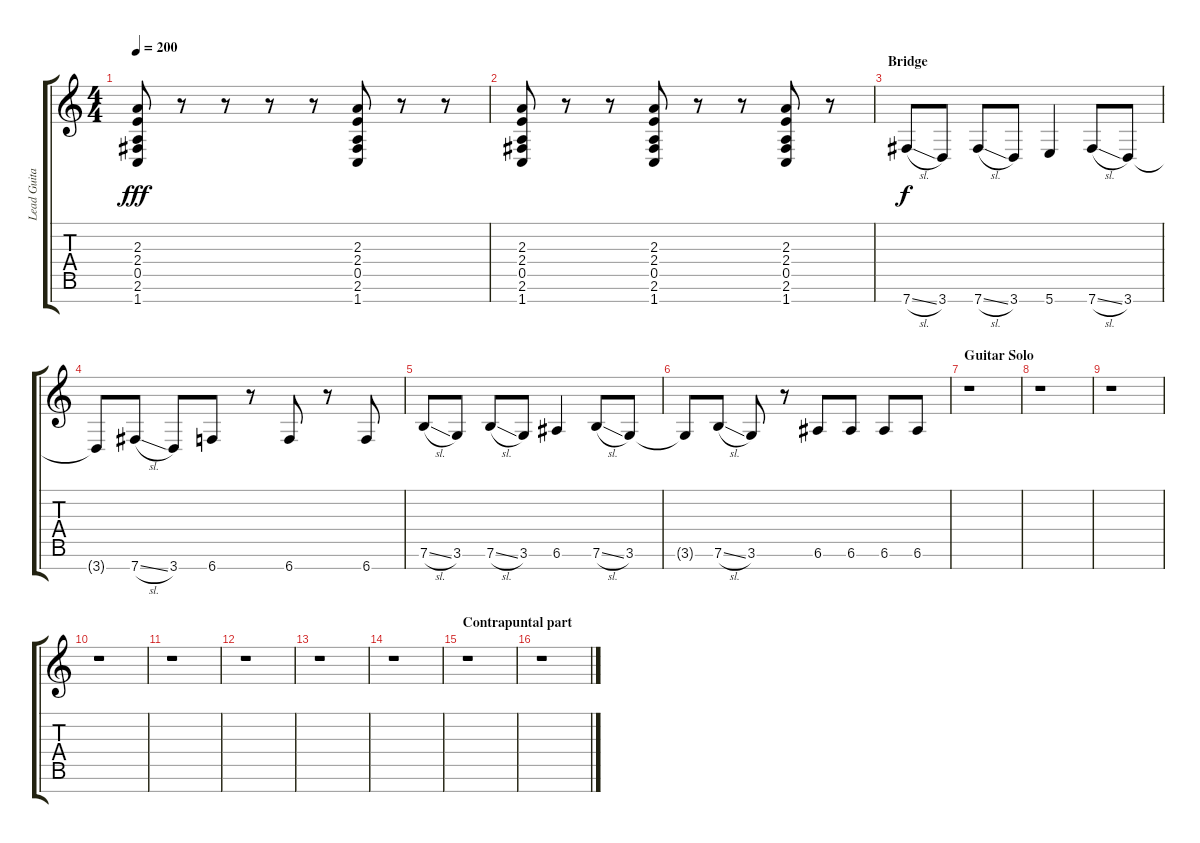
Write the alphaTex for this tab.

\track ("Lead Guitar 1" "Lead Guita") {instrument overdrivenguitar}
\staff {score tabs}
\tuning (E4 B3 G3 D3 A2 E2 B1) {hide}
\ts (4 4)
\tempo 200
\clef g2
\ks c
(2.3 2.4 0.5 2.6 1.7).8{dy fff} r.8 r.8 r.8 r.8 (2.3 2.4 0.5 2.6 1.7).8 r.8 r.8 |
(2.3 2.4 0.5 2.6 1.7).8 r.8 r.8 (2.3 2.4 0.5 2.6 1.7).8 r.8 r.8 (2.3 2.4 0.5 2.6 1.7).8 r.8 |
\section ("" "Bridge")
7.7{sl}.8{dy f} 3.7.8 7.7{sl}.8 3.7.8 5.7.4 7.7{sl}.8 3.7.8 |
3.7{t}.8 7.7{sl}.8 3.7.8 6.7.8 r.8 6.7.8 r.8 6.7.8 |
7.6{sl}.8 3.6.8 7.6{sl}.8 3.6.8 6.6.4 7.6{sl}.8 3.6.8 |
3.6{t}.8 7.6{sl}.8 3.6.8 r.8 6.6.8 6.6.8 6.6.8 6.6.8 |
\section ("" "Guitar Solo")
r.1 |
r.1 |
r.1 |
r.1 |
r.1 |
r.1 |
r.1 |
r.1 |
\section ("" "Contrapuntal part")
r.1 |
r.1
